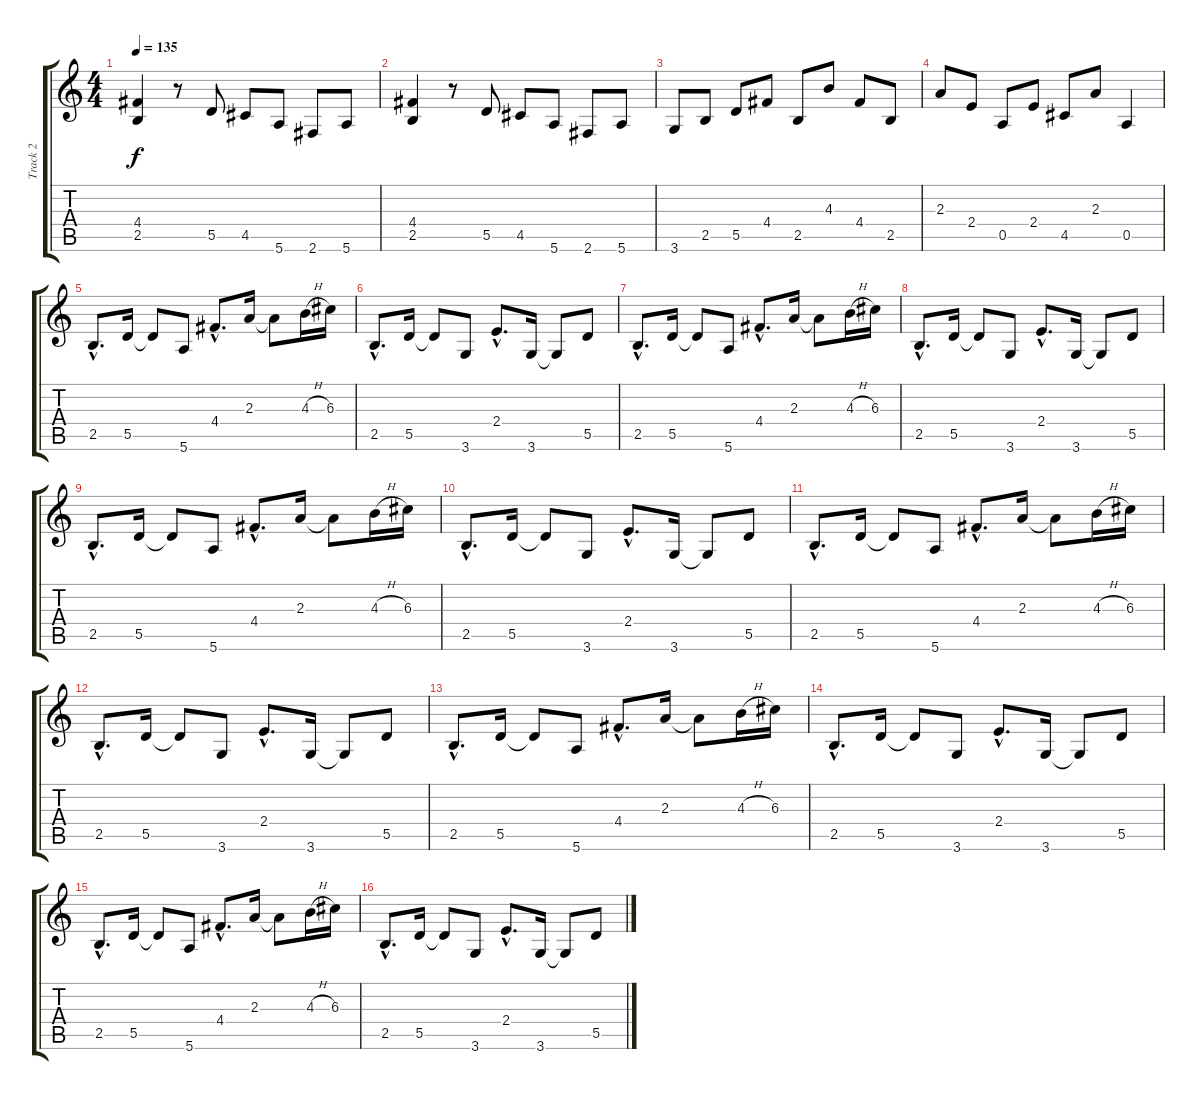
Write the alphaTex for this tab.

\track ("Track 2" "Track 2") {instrument distortionguitar}
\staff {score tabs}
\tuning (E4 B3 G3 D3 A2 E2) {hide}
\ts (4 4)
\tempo 135
\clef g2
\ks c
(4.4 2.5).4{dy f} r.8 5.5.8 4.5.8 5.6.8 2.6.8 5.6.8 |
(4.4 2.5).4 r.8 5.5.8 4.5.8 5.6.8 2.6.8 5.6.8 |
3.6.8 2.5.8 5.5.8 4.4.8 2.5.8 4.3.8 4.4.8 2.5.8 |
2.3.8 2.4.8 0.5.8 2.4.8 4.5.8 2.3.8 0.5.4 |
2.5{hac}.8{d} 5.5.16 5.5{t}.8 5.6.8 4.4{hac}.8{d} 2.3.16 2.3{t}.8 4.3{h}.16 6.3.16 |
2.5{hac}.8{d} 5.5.16 5.5{t}.8 3.6.8 2.4{hac}.8{d} 3.6.16 3.6{t}.8 5.5.8 |
2.5{hac}.8{d} 5.5.16 5.5{t}.8 5.6.8 4.4{hac}.8{d} 2.3.16 2.3{t}.8 4.3{h}.16 6.3.16 |
2.5{hac}.8{d} 5.5.16 5.5{t}.8 3.6.8 2.4{hac}.8{d} 3.6.16 3.6{t}.8 5.5.8 |
2.5{hac}.8{d} 5.5.16 5.5{t}.8 5.6.8 4.4{hac}.8{d} 2.3.16 2.3{t}.8 4.3{h}.16 6.3.16 |
2.5{hac}.8{d} 5.5.16 5.5{t}.8 3.6.8 2.4{hac}.8{d} 3.6.16 3.6{t}.8 5.5.8 |
2.5{hac}.8{d} 5.5.16 5.5{t}.8 5.6.8 4.4{hac}.8{d} 2.3.16 2.3{t}.8 4.3{h}.16 6.3.16 |
2.5{hac}.8{d} 5.5.16 5.5{t}.8 3.6.8 2.4{hac}.8{d} 3.6.16 3.6{t}.8 5.5.8 |
2.5{hac}.8{d} 5.5.16 5.5{t}.8 5.6.8 4.4{hac}.8{d} 2.3.16 2.3{t}.8 4.3{h}.16 6.3.16 |
2.5{hac}.8{d} 5.5.16 5.5{t}.8 3.6.8 2.4{hac}.8{d} 3.6.16 3.6{t}.8 5.5.8 |
2.5{hac}.8{d} 5.5.16 5.5{t}.8 5.6.8 4.4{hac}.8{d} 2.3.16 2.3{t}.8 4.3{h}.16 6.3.16 |
2.5{hac}.8{d} 5.5.16 5.5{t}.8 3.6.8 2.4{hac}.8{d} 3.6.16 3.6{t}.8 5.5.8
